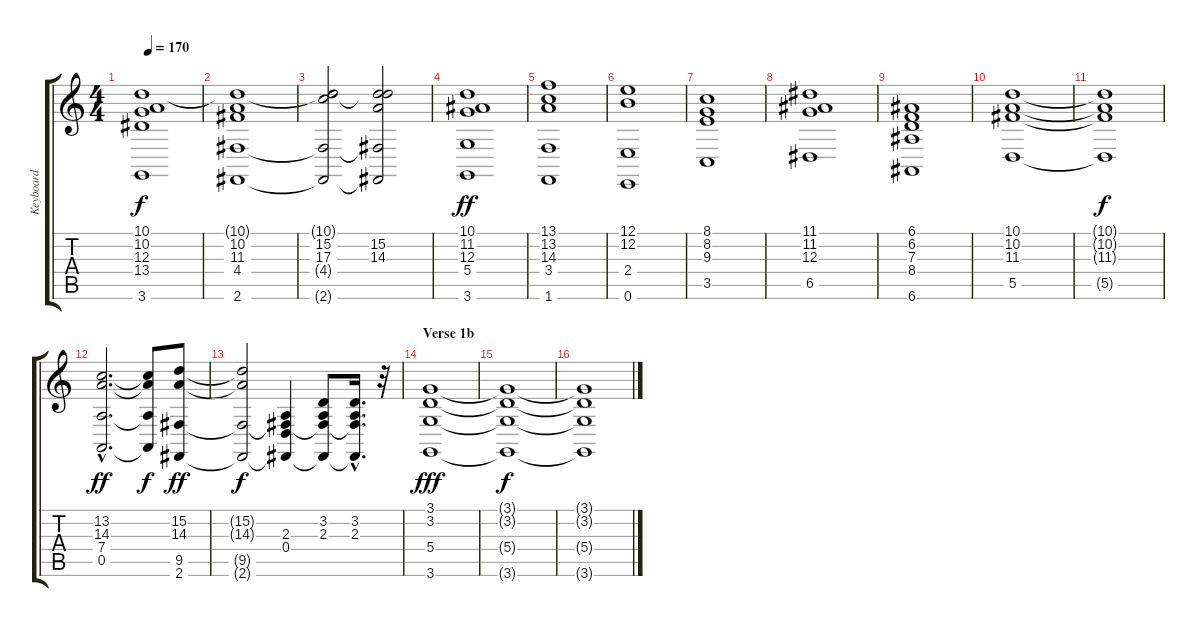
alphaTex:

\track ("Keyboard" "Keyboard") {instrument drawbarorgan}
\staff {score tabs}
\tuning (E4 B3 G3 D3 A2 E2) {hide}
\ts (4 4)
\tempo 170
\clef g2
\ks c
(10.1{t} 10.2 12.3 13.4 3.6{t}).1{dy f} |
(10.1{t} 10.2 11.3 4.4 2.6).1 |
(10.1{t} 15.2 17.3 4.4{t} 2.6{t}).2 (10.1{t} 15.2 14.3 4.4{t} 2.6{t}).2 |
(10.1 11.2 12.3 5.4 3.6).1{dy ff} |
(13.1 13.2 14.3 3.4 1.6).1 |
(12.1 12.2 2.4 0.6).1 |
(8.1 8.2 9.3 3.5).1 |
(11.1 11.2 12.3 6.5).1 |
(6.1 6.2 7.3 8.4 6.6).1 |
(10.1 10.2 11.3 5.5).1 |
(10.1{t} 10.2{t} 11.3{t} 5.5{t}).1{dy f} |
(13.2{hac} 14.3{hac} 7.4{hac} 0.5{hac}).2{d dy ff} (13.2{t} 14.3{t} 7.4{t} 0.5{t}).8{dy f} (15.2 14.3 9.5 2.6).8{dy ff} |
(15.2{t} 14.3{t} 9.5{t} 2.6{t}).2{dy f} (2.3 0.4 9.5{t} 2.6{t}).4 (3.2 2.3 9.5{t} 2.6{t}).8 (3.2{hac} 2.3{hac} 9.5{hac t} 2.6{hac t}).16{d} r.32 |
\section ("" "Verse 1b")
(3.1 3.2 5.4 3.6).1{dy fff volume 11 instrument drawbarorgan} |
(3.1{t} 3.2{t} 5.4{t} 3.6{t}).1{dy f} |
(3.1{t} 3.2{t} 5.4{t} 3.6{t}).1
